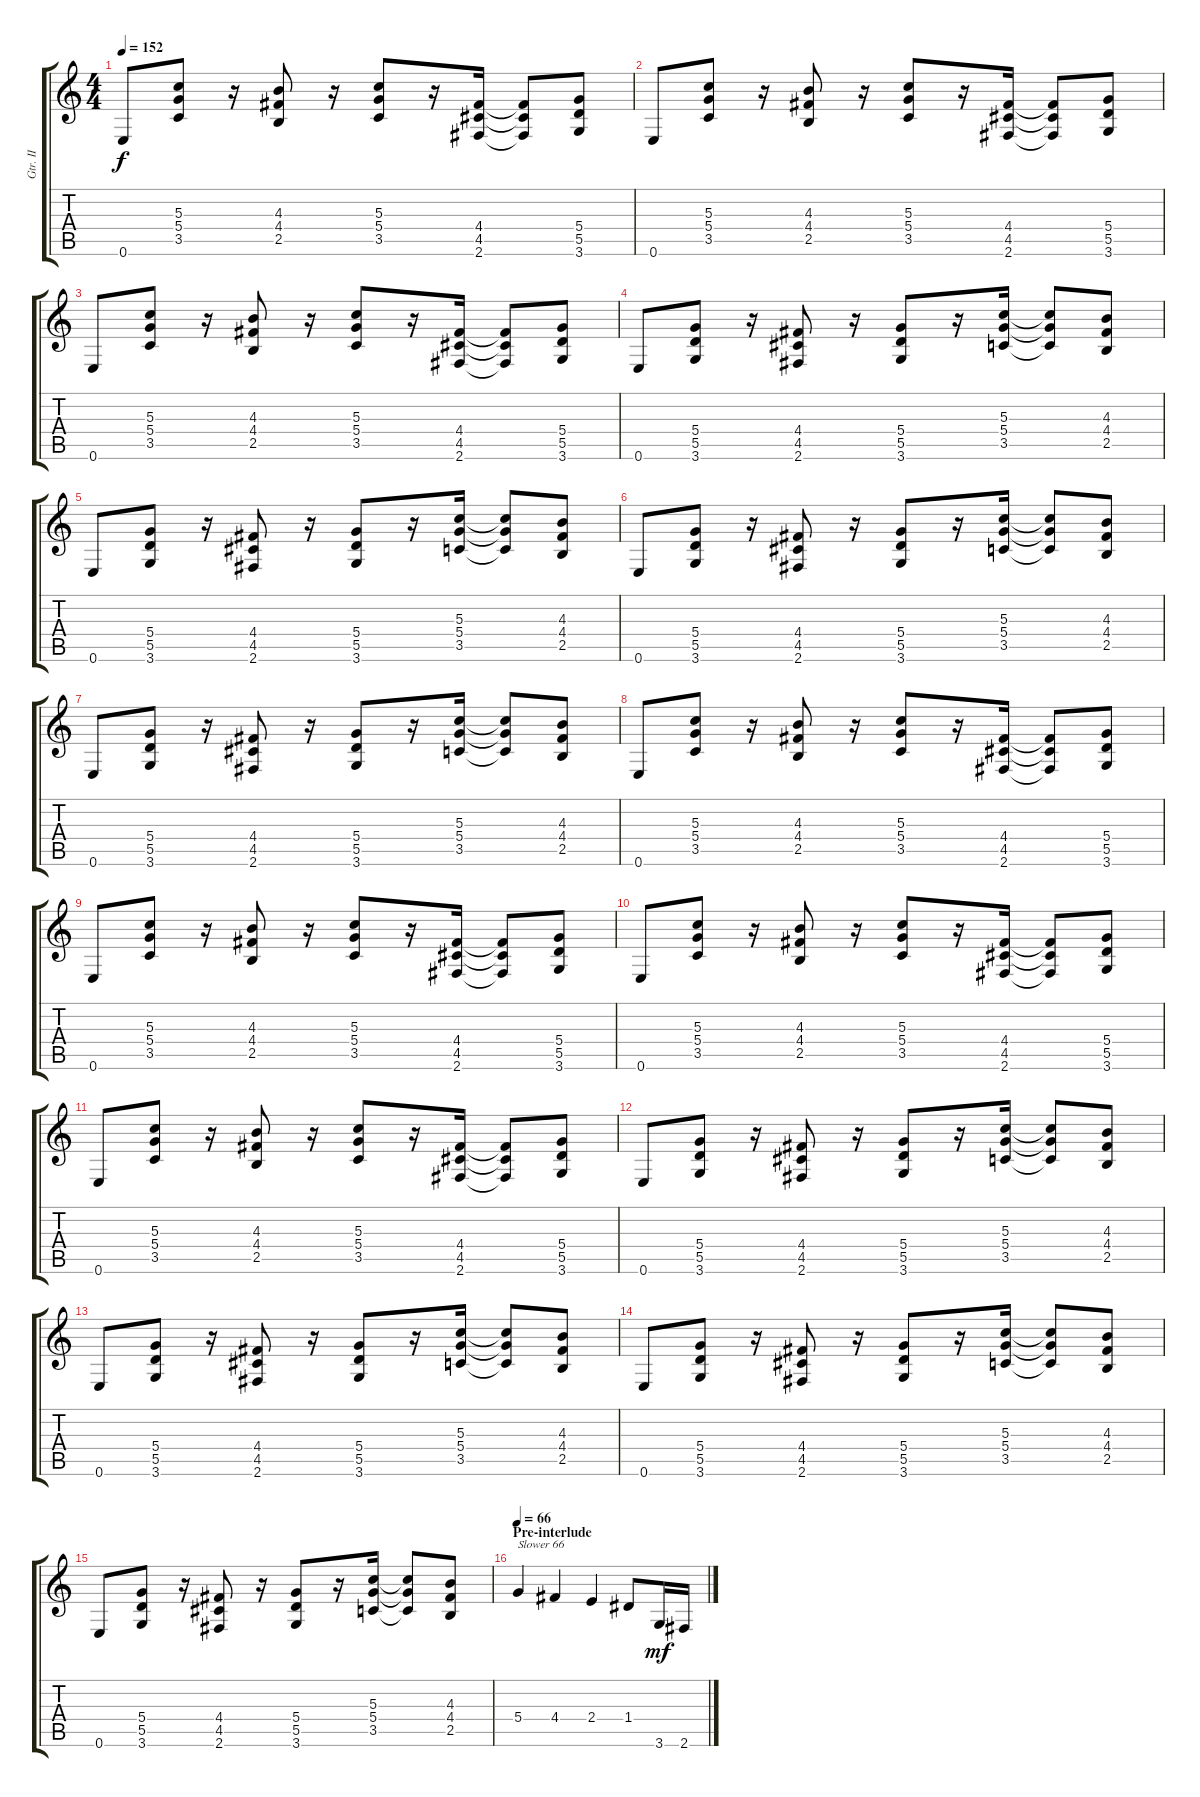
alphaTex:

\track ("Gtr. II" "Gtr. II") {instrument overdrivenguitar}
\staff {score tabs}
\tuning (E4 B3 G3 D3 A2 E2) {hide}
\ts (4 4)
\tempo 152
\clef g2
\ks c
0.6.8{dy f} (5.3 5.4 3.5).8 r.16 (4.3 4.4 2.5).8 r.16 (5.3 5.4 3.5).8 r.16 (4.4 4.5 2.6).16 (4.4{t} 4.5{t} 2.6{t}).8 (5.4 5.5 3.6).8 |
0.6.8 (5.3 5.4 3.5).8 r.16 (4.3 4.4 2.5).8 r.16 (5.3 5.4 3.5).8 r.16 (4.4 4.5 2.6).16 (4.4{t} 4.5{t} 2.6{t}).8 (5.4 5.5 3.6).8 |
0.6.8 (5.3 5.4 3.5).8 r.16 (4.3 4.4 2.5).8 r.16 (5.3 5.4 3.5).8 r.16 (4.4 4.5 2.6).16 (4.4{t} 4.5{t} 2.6{t}).8 (5.4 5.5 3.6).8 |
0.6.8 (5.4 5.5 3.6).8 r.16 (4.4 4.5 2.6).8 r.16 (5.4 5.5 3.6).8 r.16 (5.3 5.4 3.5).16 (5.3{t} 5.4{t} 3.5{t}).8 (4.3 4.4 2.5).8 |
0.6.8 (5.4 5.5 3.6).8 r.16 (4.4 4.5 2.6).8 r.16 (5.4 5.5 3.6).8 r.16 (5.3 5.4 3.5).16 (5.3{t} 5.4{t} 3.5{t}).8 (4.3 4.4 2.5).8 |
0.6.8 (5.4 5.5 3.6).8 r.16 (4.4 4.5 2.6).8 r.16 (5.4 5.5 3.6).8 r.16 (5.3 5.4 3.5).16 (5.3{t} 5.4{t} 3.5{t}).8 (4.3 4.4 2.5).8 |
0.6.8 (5.4 5.5 3.6).8 r.16 (4.4 4.5 2.6).8 r.16 (5.4 5.5 3.6).8 r.16 (5.3 5.4 3.5).16 (5.3{t} 5.4{t} 3.5{t}).8 (4.3 4.4 2.5).8 |
0.6.8 (5.3 5.4 3.5).8 r.16 (4.3 4.4 2.5).8 r.16 (5.3 5.4 3.5).8 r.16 (4.4 4.5 2.6).16 (4.4{t} 4.5{t} 2.6{t}).8 (5.4 5.5 3.6).8 |
0.6.8 (5.3 5.4 3.5).8 r.16 (4.3 4.4 2.5).8 r.16 (5.3 5.4 3.5).8 r.16 (4.4 4.5 2.6).16 (4.4{t} 4.5{t} 2.6{t}).8 (5.4 5.5 3.6).8 |
0.6.8 (5.3 5.4 3.5).8 r.16 (4.3 4.4 2.5).8 r.16 (5.3 5.4 3.5).8 r.16 (4.4 4.5 2.6).16 (4.4{t} 4.5{t} 2.6{t}).8 (5.4 5.5 3.6).8 |
0.6.8 (5.3 5.4 3.5).8 r.16 (4.3 4.4 2.5).8 r.16 (5.3 5.4 3.5).8 r.16 (4.4 4.5 2.6).16 (4.4{t} 4.5{t} 2.6{t}).8 (5.4 5.5 3.6).8 |
0.6.8 (5.4 5.5 3.6).8 r.16 (4.4 4.5 2.6).8 r.16 (5.4 5.5 3.6).8 r.16 (5.3 5.4 3.5).16 (5.3{t} 5.4{t} 3.5{t}).8 (4.3 4.4 2.5).8 |
0.6.8 (5.4 5.5 3.6).8 r.16 (4.4 4.5 2.6).8 r.16 (5.4 5.5 3.6).8 r.16 (5.3 5.4 3.5).16 (5.3{t} 5.4{t} 3.5{t}).8 (4.3 4.4 2.5).8 |
0.6.8 (5.4 5.5 3.6).8 r.16 (4.4 4.5 2.6).8 r.16 (5.4 5.5 3.6).8 r.16 (5.3 5.4 3.5).16 (5.3{t} 5.4{t} 3.5{t}).8 (4.3 4.4 2.5).8 |
0.6.8 (5.4 5.5 3.6).8 r.16 (4.4 4.5 2.6).8 r.16 (5.4 5.5 3.6).8 r.16 (5.3 5.4 3.5).16 (5.3{t} 5.4{t} 3.5{t}).8 (4.3 4.4 2.5).8 |
\section ("" "Pre-interlude")
\tempo 66
5.4.4{txt "Slower 66"} 4.4.4 2.4.4 1.4.8 3.6.16{dy mf} 2.6.16
